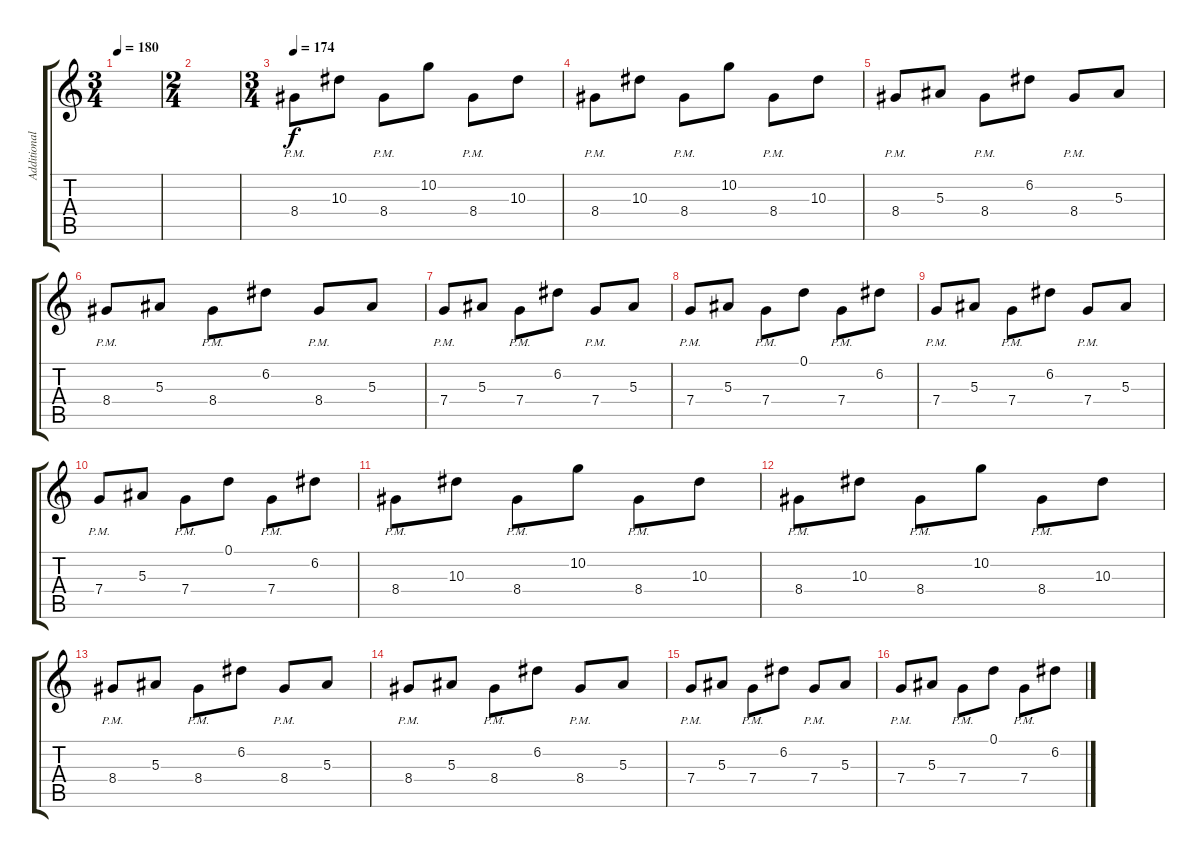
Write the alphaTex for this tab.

\track ("Additional Guitar" "Additional") {instrument distortionguitar}
\staff {score tabs}
\tuning (D4 A3 F3 C3 G2 C2) {hide}
\ts (3 4)
\tempo 180
\clef g2
\ks c
|
\ts (2 4)
|
\ts (3 4)
\tempo 174
8.4{pm}.8{volume 13} 10.3.8 8.4{pm}.8 10.2.8 8.4{pm}.8 10.3.8 |
8.4{pm}.8 10.3.8 8.4{pm}.8 10.2.8 8.4{pm}.8 10.3.8 |
8.4{pm}.8 5.3.8 8.4{pm}.8 6.2.8 8.4{pm}.8 5.3.8 |
8.4{pm}.8 5.3.8 8.4{pm}.8 6.2.8 8.4{pm}.8 5.3.8 |
7.4{pm}.8 5.3.8 7.4{pm}.8 6.2.8 7.4{pm}.8 5.3.8 |
7.4{pm}.8 5.3.8 7.4{pm}.8 0.1.8 7.4{pm}.8 6.2.8 |
7.4{pm}.8 5.3.8 7.4{pm}.8 6.2.8 7.4{pm}.8 5.3.8 |
7.4{pm}.8 5.3.8 7.4{pm}.8 0.1.8 7.4{pm}.8 6.2.8 |
8.4{pm}.8 10.3.8 8.4{pm}.8 10.2.8 8.4{pm}.8 10.3.8 |
8.4{pm}.8 10.3.8 8.4{pm}.8 10.2.8 8.4{pm}.8 10.3.8 |
8.4{pm}.8 5.3.8 8.4{pm}.8 6.2.8 8.4{pm}.8 5.3.8 |
8.4{pm}.8 5.3.8 8.4{pm}.8 6.2.8 8.4{pm}.8 5.3.8 |
7.4{pm}.8 5.3.8 7.4{pm}.8 6.2.8 7.4{pm}.8 5.3.8 |
7.4{pm}.8 5.3.8 7.4{pm}.8 0.1.8 7.4{pm}.8 6.2.8
